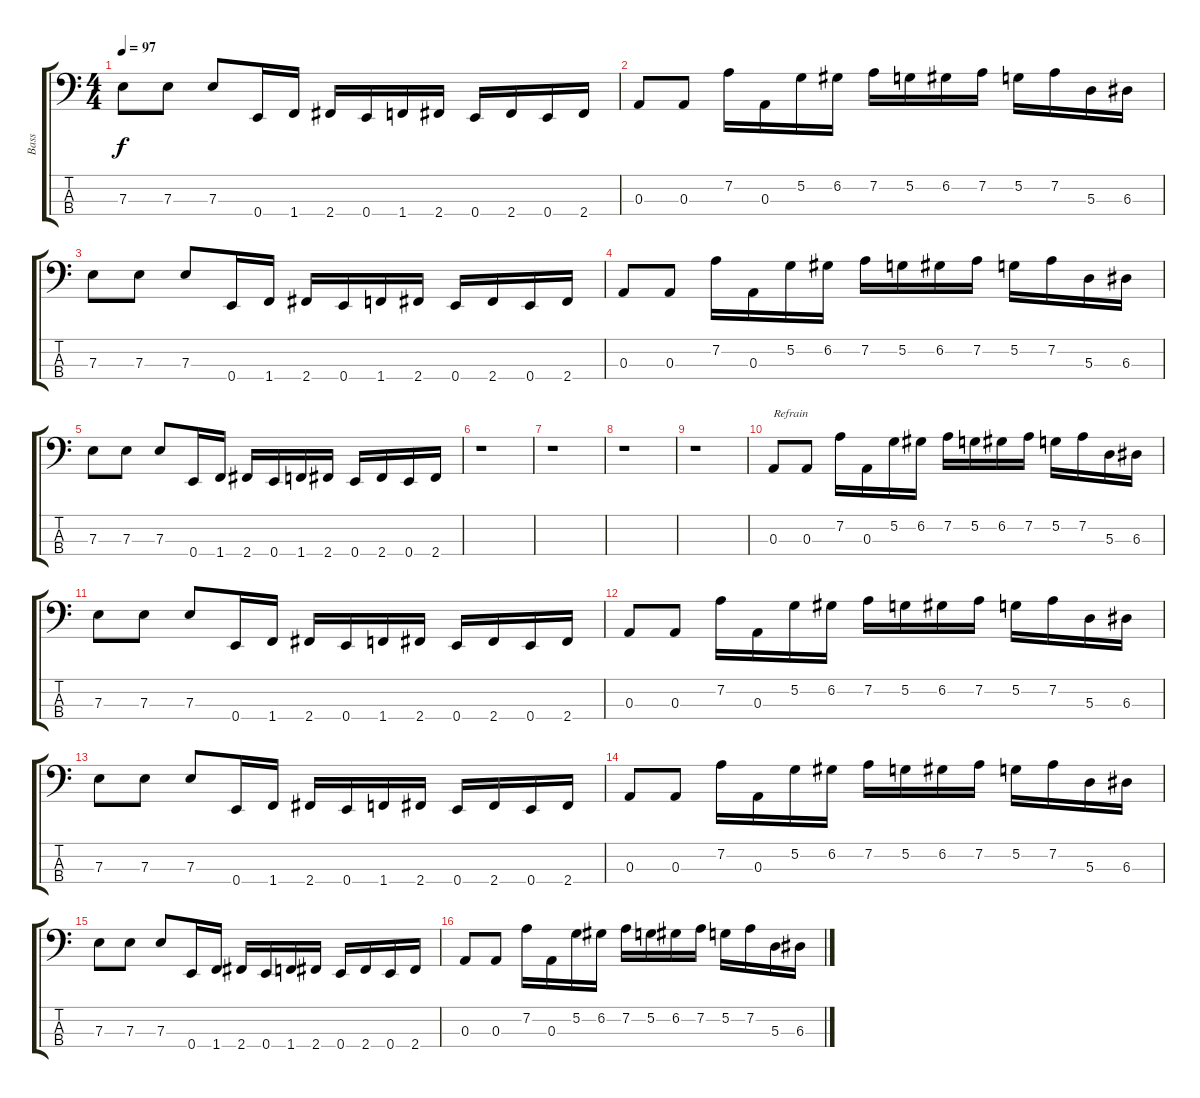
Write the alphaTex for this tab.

\track ("Bass" "Bass") {instrument acousticbass}
\staff {score tabs}
\tuning (G2 D2 A1 E1) {hide}
\ts (4 4)
\tempo 97
\clef f4
\ks c
7.3.8{dy f} 7.3.8 7.3.8 0.4.16 1.4.16 2.4.16 0.4.16 1.4.16 2.4.16 0.4.16 2.4.16 0.4.16 2.4.16 |
0.3.8 0.3.8 7.2.16 0.3.16 5.2.16 6.2.16 7.2.16 5.2.16 6.2.16 7.2.16 5.2.16 7.2.16 5.3.16 6.3.16 |
7.3.8 7.3.8 7.3.8 0.4.16 1.4.16 2.4.16 0.4.16 1.4.16 2.4.16 0.4.16 2.4.16 0.4.16 2.4.16 |
0.3.8 0.3.8 7.2.16 0.3.16 5.2.16 6.2.16 7.2.16 5.2.16 6.2.16 7.2.16 5.2.16 7.2.16 5.3.16 6.3.16 |
7.3.8 7.3.8 7.3.8 0.4.16 1.4.16 2.4.16 0.4.16 1.4.16 2.4.16 0.4.16 2.4.16 0.4.16 2.4.16 |
r.1 |
r.1 |
r.1 |
r.1 |
0.3.8{txt "Refrain"} 0.3.8 7.2.16 0.3.16 5.2.16 6.2.16 7.2.16 5.2.16 6.2.16 7.2.16 5.2.16 7.2.16 5.3.16 6.3.16 |
7.3.8 7.3.8 7.3.8 0.4.16 1.4.16 2.4.16 0.4.16 1.4.16 2.4.16 0.4.16 2.4.16 0.4.16 2.4.16 |
0.3.8 0.3.8 7.2.16 0.3.16 5.2.16 6.2.16 7.2.16 5.2.16 6.2.16 7.2.16 5.2.16 7.2.16 5.3.16 6.3.16 |
7.3.8 7.3.8 7.3.8 0.4.16 1.4.16 2.4.16 0.4.16 1.4.16 2.4.16 0.4.16 2.4.16 0.4.16 2.4.16 |
0.3.8 0.3.8 7.2.16 0.3.16 5.2.16 6.2.16 7.2.16 5.2.16 6.2.16 7.2.16 5.2.16 7.2.16 5.3.16 6.3.16 |
7.3.8 7.3.8 7.3.8 0.4.16 1.4.16 2.4.16 0.4.16 1.4.16 2.4.16 0.4.16 2.4.16 0.4.16 2.4.16 |
0.3.8 0.3.8 7.2.16 0.3.16 5.2.16 6.2.16 7.2.16 5.2.16 6.2.16 7.2.16 5.2.16 7.2.16 5.3.16 6.3.16
